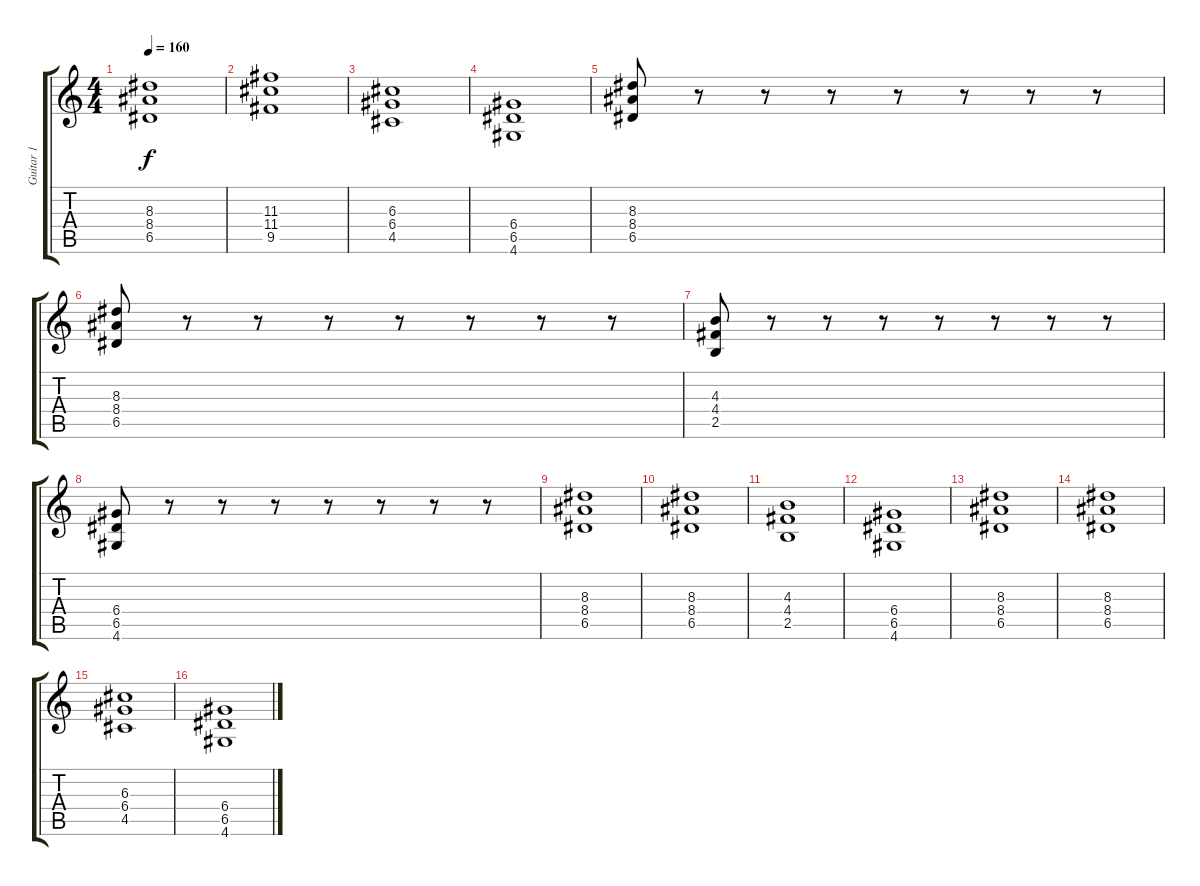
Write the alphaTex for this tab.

\track ("Guitar 1" "Guitar 1") {instrument distortionguitar}
\staff {score tabs}
\tuning (E4 B3 G3 D3 A2 E2) {hide}
\ts (4 4)
\tempo 160
\clef g2
\ks c
(8.3 8.4 6.5).1{dy f} |
(11.3 11.4 9.5).1 |
(6.3 6.4 4.5).1 |
(6.4 6.5 4.6).1 |
(8.3 8.4 6.5).8 r.8 r.8 r.8 r.8 r.8 r.8 r.8 |
(8.3 8.4 6.5).8 r.8 r.8 r.8 r.8 r.8 r.8 r.8 |
(4.3 4.4 2.5).8 r.8 r.8 r.8 r.8 r.8 r.8 r.8 |
(6.4 6.5 4.6).8 r.8 r.8 r.8 r.8 r.8 r.8 r.8 |
(8.3 8.4 6.5).1 |
(8.3 8.4 6.5).1 |
(4.3 4.4 2.5).1 |
(6.4 6.5 4.6).1 |
(8.3 8.4 6.5).1 |
(8.3 8.4 6.5).1 |
(6.3 6.4 4.5).1 |
(6.4 6.5 4.6).1
